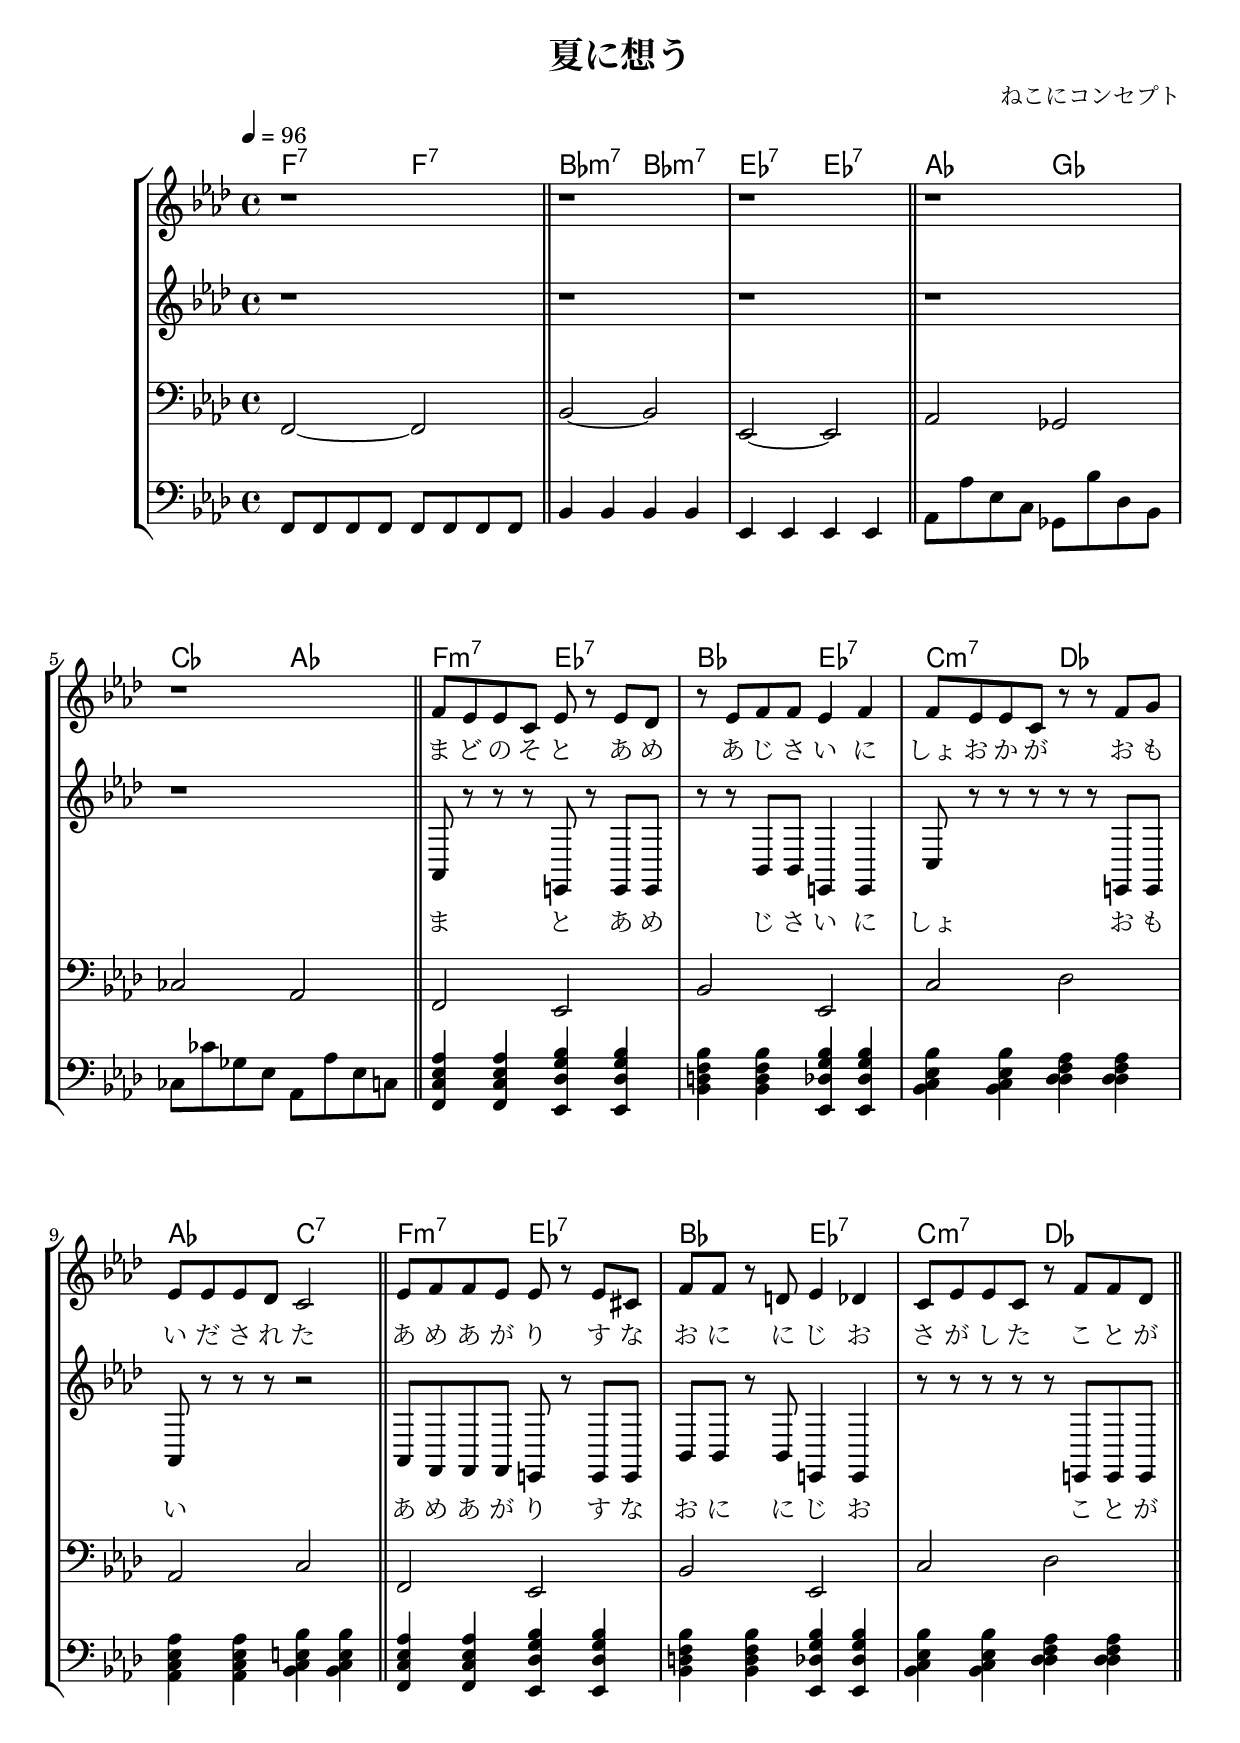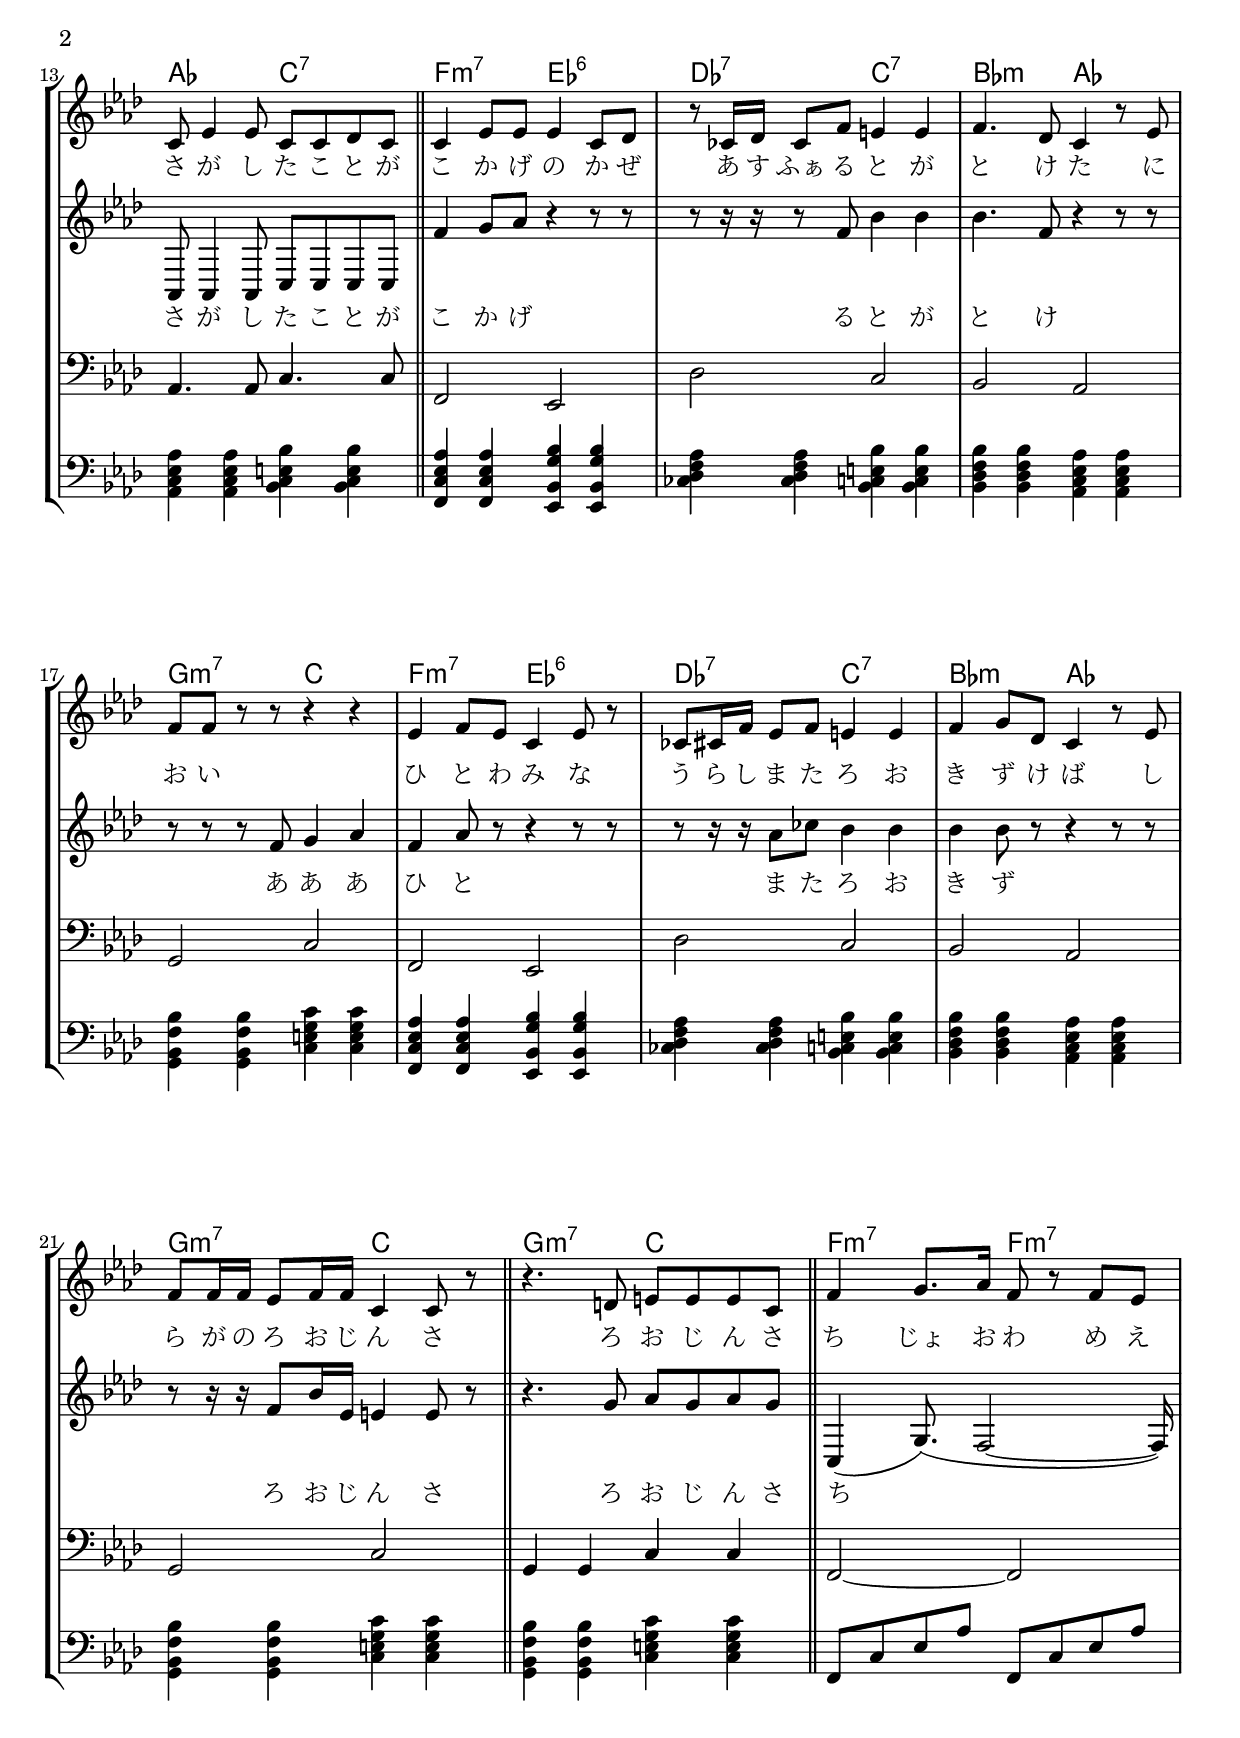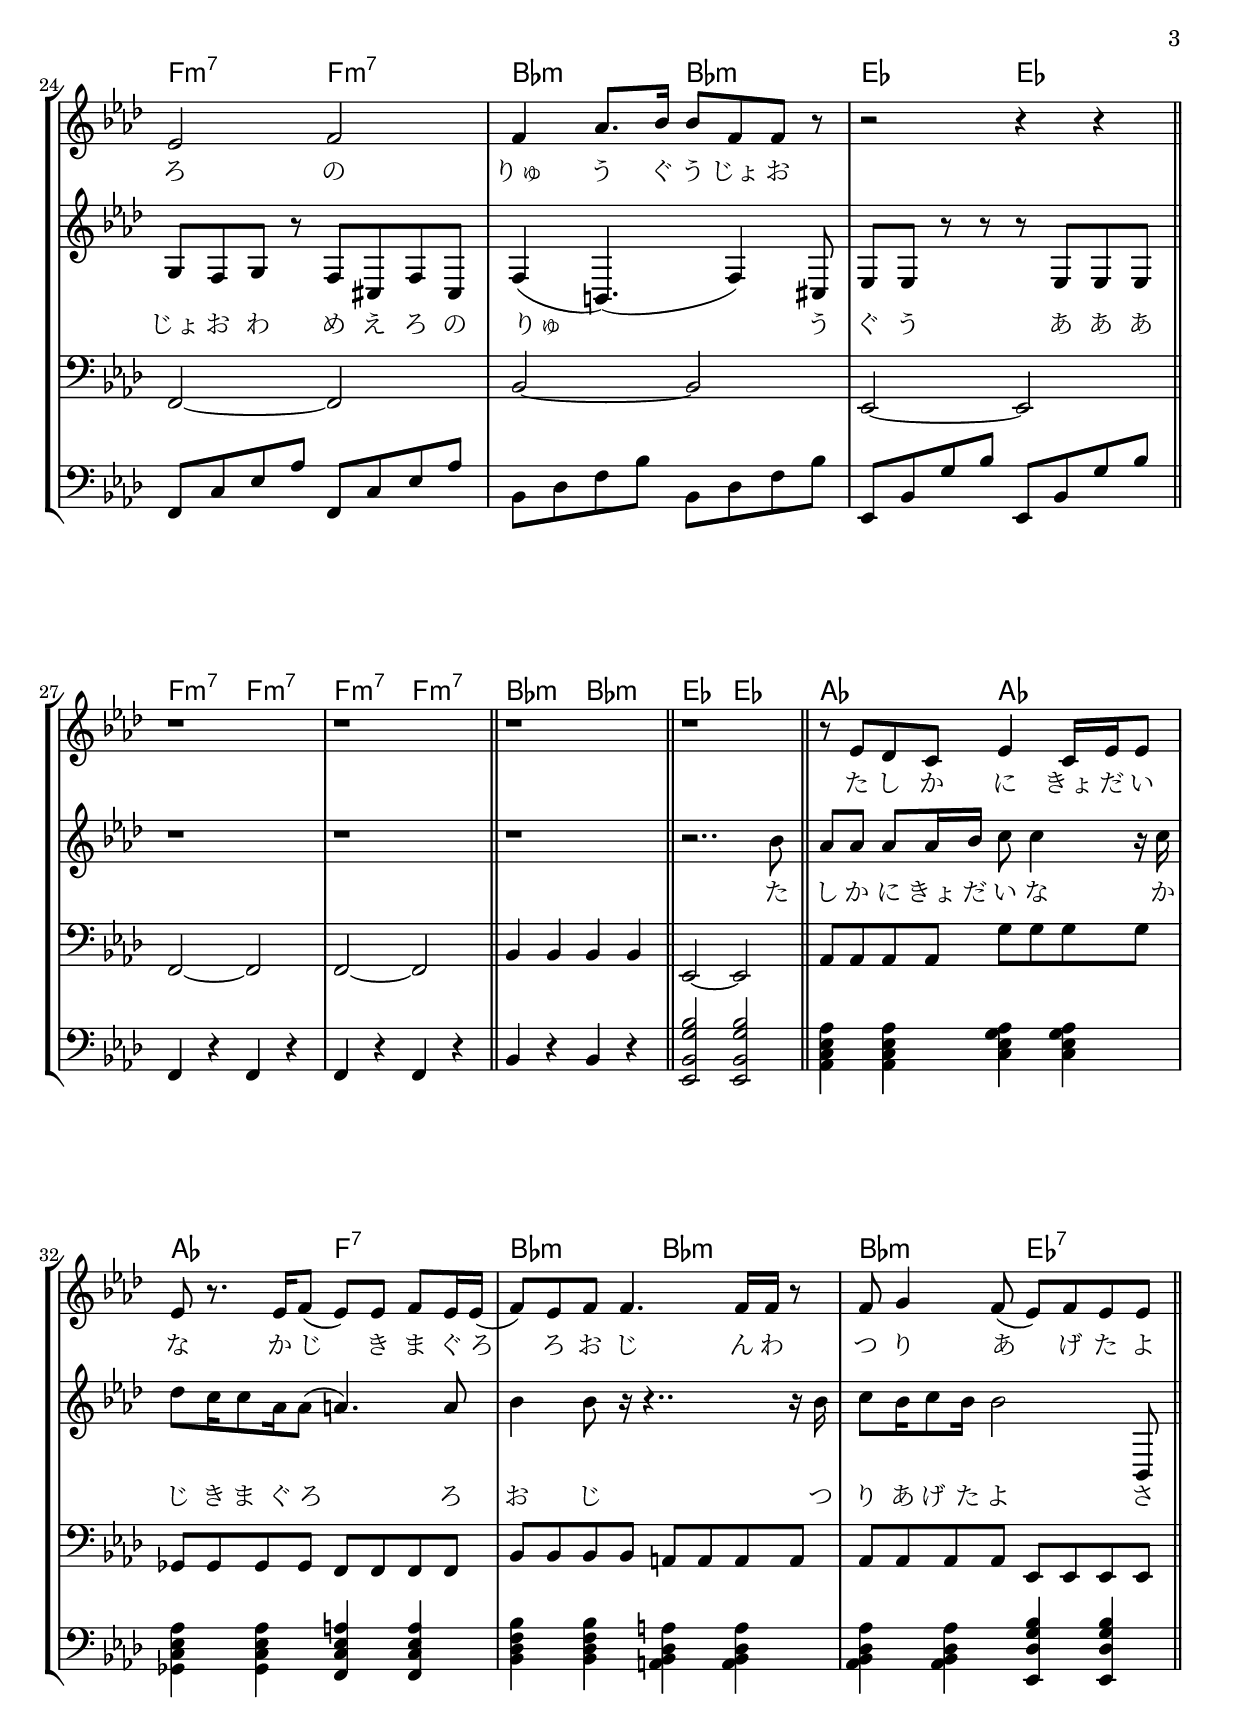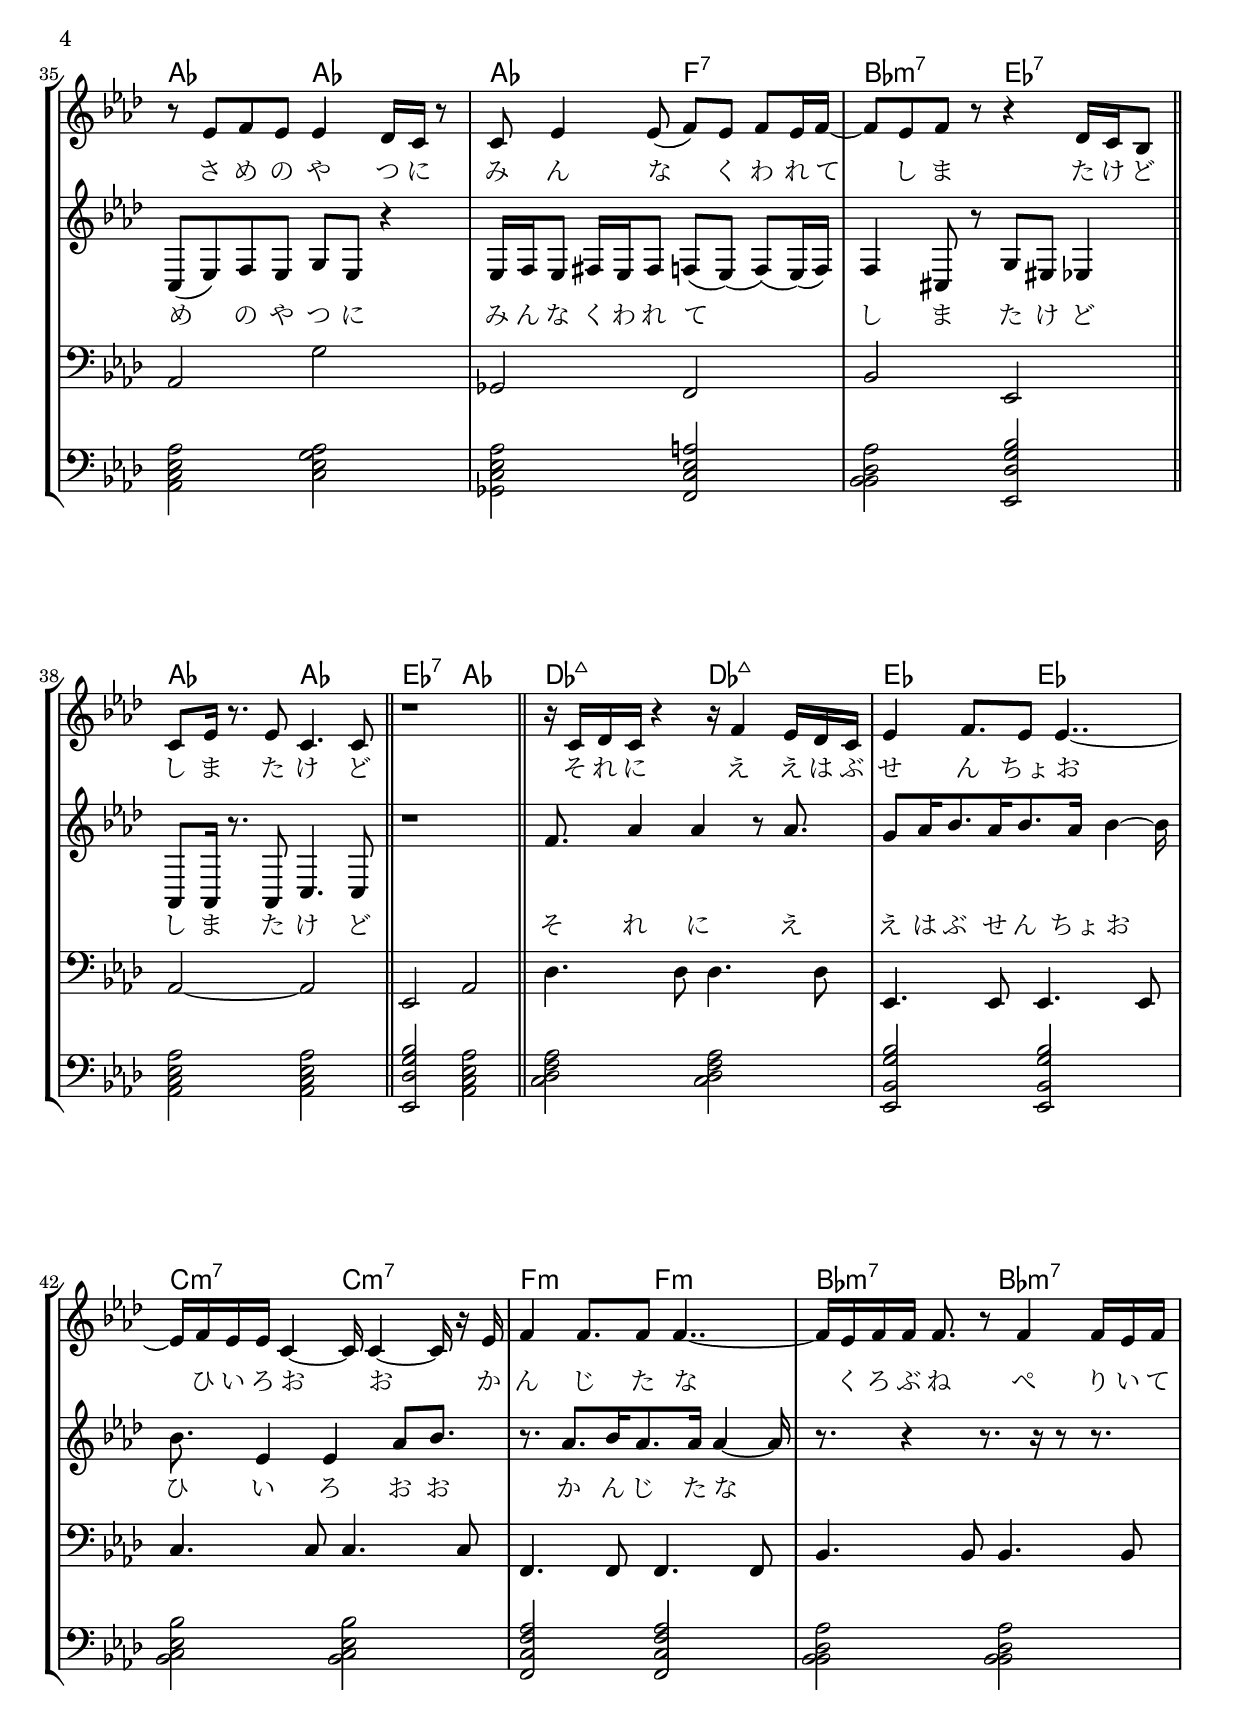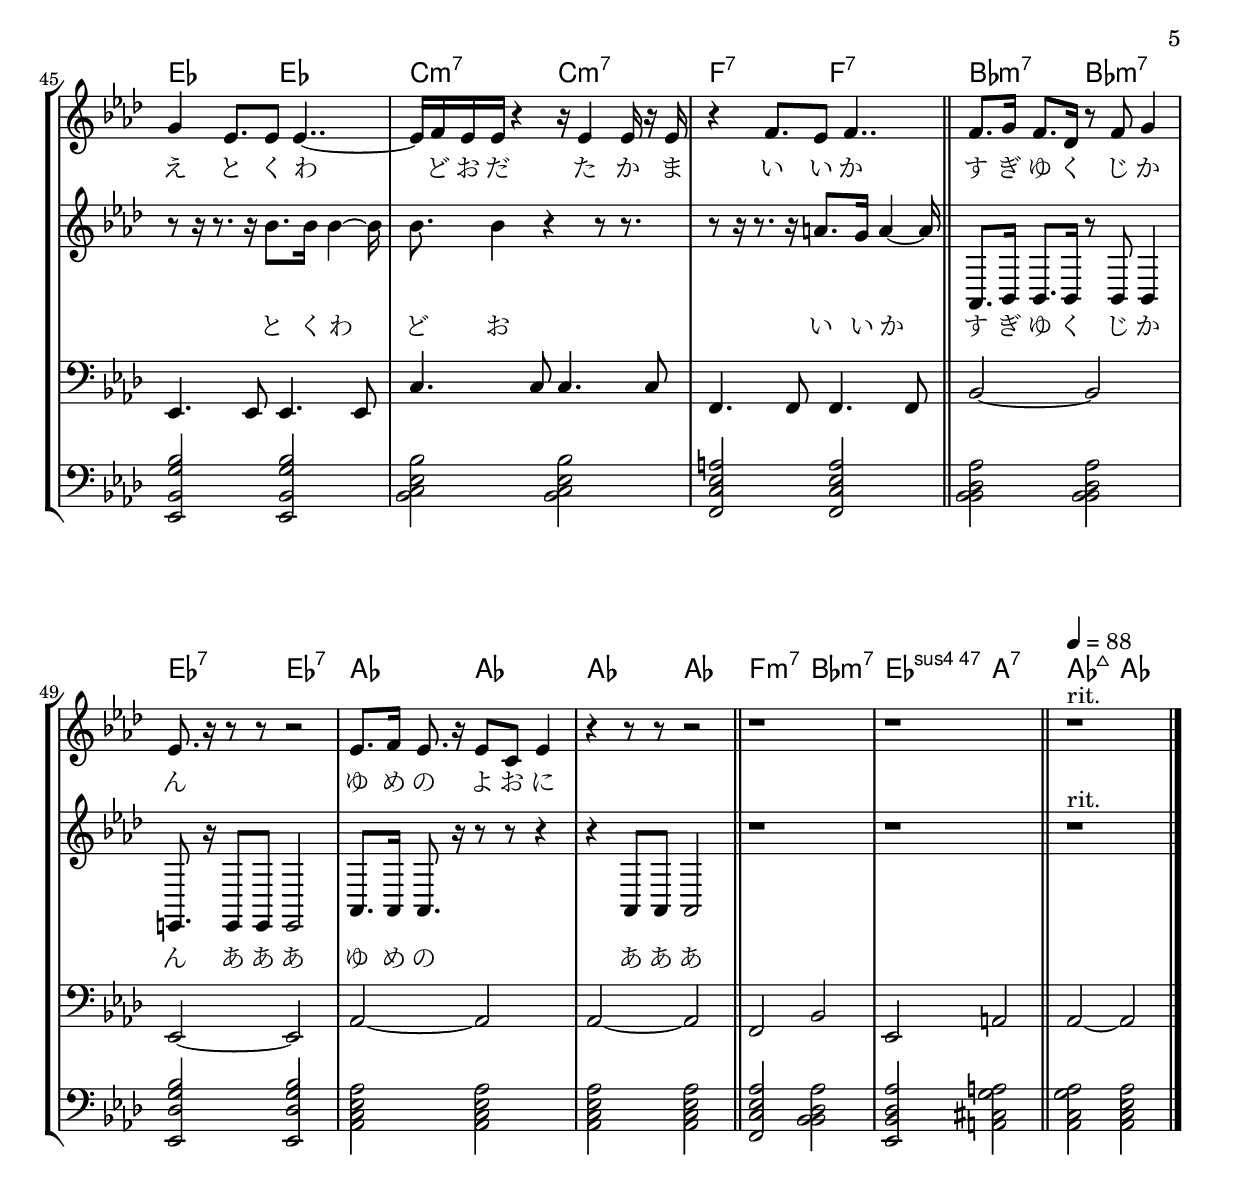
\version "2.12.1"

\header {
	title = \markup {夏に想う}
	composer = \markup \center-column {ねこにコンセプト}
}

harmony = \chordmode {
	f2:7 f:7 

	bes:min7 bes:min7 es:7 es:7 

	as ges ces as 

	f:min7 es:7 bes es:7 c:min7 des as c:7 

	f:min7 es:7 bes es:7 c:min7 des 

	as c:7 

	f:min7 es:6 des:7 c:7 bes:m as g:min7 c f:min7 es:6 des:7 c:7 bes:m as g:min7 c 

	g:min7 c 

	f:min7 f:min7 f:min7 f:min7 bes:m bes:m es es 

	f:min7 f:min7 f:min7 f:min7 

	bes:m bes:m 

	es es 

	as as as f:7 bes:m bes:m bes:m es:7 

	as as as f:7 bes:min7 es:7 

	as as 

	es:7 as 

	des:maj7 des:maj7 es es c:min7 c:min7 f:m f:m bes:min7 bes:min7 es es c:min7 c:min7 f:7 f:7 

	bes:min7 bes:min7 es:7 es:7 as as as as 

	f:min7 bes:min7 es:sus47 a:7 

	as:maj7 as 
}

melody = {
	\key as \major
	\tempo 4 = 96
	r1   
	r1 | r1   
	r1 | r1   
	\set Staff.midiInstrument = #"mmi0.45"
	f'8  es'8  es'8  c'8  es'8  r8  es'8  des'8 
	r8  es'8  f'8  f'8  es'4  f'4 
	f'8  es'8  es'8  c'8  r8  r8  f'8  g'8 
	es'8  es'8  es'8  des'8  c'2
	\set Staff.midiInstrument = #"mmi0.45"
	es'8  f'8  f'8  es'8  es'8  r8  es'8  cis'8 
	f'8  f'8  r8  d'8  es'4  des'4 
	c'8  es'8  es'8  c'8  r8  f'8  f'8  des'8
	\set Staff.midiInstrument = #"Brass Section"
	c'8  es'4  es'8  c'8  c'8  des'8  c'8
	\set Staff.midiInstrument = #"mmi0.45"
	c'4  es'8  es'8  es'4  c'8  des'8 
	r8  ces'16  des'16  ces'8  f'8  e'4  e'4 
	f'4.  des'8  c'4  r8  es'8 
	f'8  f'8  r8  r8  r4  r4 
	es'4  f'8  es'8  c'4  es'8  r8 
	ces'8  cis'16  f'16  es'8  f'8  e'4  e'4 
	f'4  g'8  des'8  c'4  r8  es'8 
	f'8  f'16  f'16  es'8  f'16  f'16  c'4  c'8  	r8 	\set Staff.midiInstrument = #"Pad 4 (choir)"
	r4. d'8  e'8  e'8  e'8  c'8
	\set Staff.midiInstrument = #"Pad 5 (bowed)"
	f'4  g'8.  as'16  f'8  r8  f'8  es'8 
	es'2  f'2 
	f'4  as'8.  bes'16  bes'8  f'8  f'8  r8 
	r2  r4  r4
	r1 | r1   
	r1   
	r1   
	\set Staff.midiInstrument = #"mmi0.45"
	r8 es'8  des'8  c'8  es'4  c'16  es'16  es'8 
	es'8  r8.  es'16  f'8  (es'8)  es'8  f'8  es'16  es'16 
	(f'8)  es'8  f'8  f'4.  f'16  f'16  r8 
	f'8  g'4  f'8  (es'8)  f'8  es'8  es'8
	\set Staff.midiInstrument = #"mmi0.45"
	r8 es'8  f'8  es'8  es'4  des'16  c'16  r8 
	c'8  es'4  es'8  (f'8)  es'8  f'8  es'16  f'16~ 
	f'8  es'8  f'8  r8  r4  des'16  c'16  bes8
	\set Staff.midiInstrument = #"Lead 6 (voice)"
	c'8  es'16  r8.  es'8  c'4.  c'8
	r1   
	\set Staff.midiInstrument = #"mmi0.45"
	r16 c'16  des'16  c'16  r4 r16  f'4  es'16  des'16  c'16 
	es'4  f'8.  es'8  es'4..~ 
	es'16  f'16  es'16  es'16  c'4~c'16  c'4~c'16  r16  es'16 
	f'4  f'8.  f'8  f'4..~ 
	f'16  es'16  f'16  f'16  f'8.  r8  f'4  f'16  es'16  f'16 
	g'4  es'8.  es'8  es'4..~ 
	es'16  f'16  es'16  es'16  r4 r16  es'4  es'16  r16  es'16 
	r4  f'8.  es'8  f'4..
	\set Staff.midiInstrument = #"Synth Voice"
	f'8.  g'16  f'8.  des'16  r8  f'8  g'4 
	es'8.  r16  r8  r8  r2 
	es'8.  f'16  es'8.  r16  es'8  c'8  es'4 
	r4  r8  r8  r2
	r1 | r1   
	\tempo 4 = 88
	r1^"rit." \bar "|."
}

words = \lyricmode {
	
	
	
	ま  ど  の  そ  と  あ  め  あ  じ  さ  い  に  しょ  お  か  が  お  も  い  だ  さ  れ  た  
	あ  め  あ  が  り  す  な  お  に  に  じ  お  さ  が  し  た  こ  と  が  
	さ  が  し  た  こ  と  が  
	こ  か  げ  の  か  ぜ  あ  す  ふぁ  る  と  が  と  け  た  に  お  い  ひ  と  わ  み  な  う  ら  し  ま  た  ろ  お  き  ず  け  ば  し  ら  が  の  ろ  お  じ  ん  さ  
	ろ  お  じ  ん  さ  
	ち  じょ  お  わ  め  え  ろ  の  りゅ  う  ぐ  う  じょ  お  
	
	
	
	た  し  か  に  きょ  だ  い  な  か  じ  き  ま  ぐ  ろ  ろ  お  じ  ん  わ  つ  り  あ  げ  た  よ  
	さ  め  の  や  つ  に  み  ん  な  く  わ  れ  て  し  ま  た  け  ど  
	し  ま  た  け  ど  
	
	そ  れ  に  え  え  は  ぶ  せ  ん  ちょ  お  ひ  い  ろ  お  お  か  ん  じ  た  な  く  ろ  ぶ  ね  ぺ  り  い  て  え  と  く  わ  ど  お  だ  た  か  ま  い  い  か  
	す  ぎ  ゆ  く  じ  か  ん  ゆ  め  の  よ  お  に  
	
	
}

secondmelody = {
	\key as \major
	\tempo 4 = 96
	r1   
	r1 | r1   
	r1 | r1   
	\set Staff.midiInstrument = #"Acoustic Bass"
	as,8  r8  r8  r8  e,8  r8  e,8  e,8 
	r8  r8  bes,8  bes,8  e,4  e,4 
	c8  r8  r8  r8  r8  r8  e,8  e,8 
	as,8  r8  r8  r8  r2
	\set Staff.midiInstrument = #"Acoustic Bass"
	as,8  f,8  f,8  f,8  e,8  r8  e,8  e,8 
	bes,8  bes,8  r8  bes,8  e,4  e,4 
	r8  r8  r8  r8  r8  e,8  e,8  e,8
	\set Staff.midiInstrument = #"Electric Bass (finger)"
	as,8  as,4  as,8  c8  c8  c8  c8
	\set Staff.midiInstrument = #"Pad 7 (halo)"
	f'4  g'8  as'8  r4  r8  r8 
	r8  r16  r16  r8  f'8  bes'4  bes'4 
	bes'4.  f'8  r4  r8  r8 
	r8  r8  r8  f'8  g'4  as'4 
	f'4  as'8  r8  r4  r8  r8 
	r8  r16  r16  as'8  ces''8  bes'4  bes'4 
	bes'4  bes'8  r8  r4  r8  r8 
	r8  r16  r16  f'8  bes'16  es'16  e'4  e'8  	r8 	\set Staff.midiInstrument = #"FX 7 (echoes)"
	r4. g'8  as'8  g'8  as'8  g'8
	\set Staff.midiInstrument = #"Acoustic Bass"
	c4  (g8.)  (f2~f16) 
	g8  f8  g8  r8  f8  cis8  f8  cis8 
	f4  (b,4.)  (f4)  cis8 
	es8  es8  r8  r8  r8  es8  es8  es8
	r1 | r1   
	r1   
	r2.. 
	\set Staff.midiInstrument = #"Voice Oohs"
	bes'8 
	as'8  as'8  as'8  as'16  bes'16  c''8  c''4  r16  c''16 
	des''8  c''16  c''8  as'16  as'8  (a'4.)  a'8 
	bes'4  bes'8  r16  r4..  r16  bes'16 
	c''8  bes'16  c''8  bes'16  bes'2  	\set Staff.midiInstrument = #"Fretless Bass"
	bes,8 
	c8  (es8)  f8  es8  g8  es8  r4 
	es16  f16  es8  fis16  es16  fis8  f8  (es8)  (f8)  (es16)  (f16) 
	f4  cis8  r8  g8  eis8  es4
	\set Staff.midiInstrument = #"Synth Bass 2"
	as,8  as,16  r8.  as,8  c4.  c8
	r1   
	\set Staff.midiInstrument = #"Flute"
	f'8.  as'4  as'4  r8  as'8. 
	g'8  as'16  bes'8.  as'16  bes'8.  as'16  bes'4~bes'16 
	bes'8.  es'4  es'4  as'8  bes'8. 
	r8.  as'8.  bes'16  as'8.  as'16  as'4~as'16 
	r8.  r4  r8.  r16  r8  r8. 
	r8  r16  r8.  r16  bes'8.  bes'16  bes'4~bes'16 
	bes'8.  bes'4  r4  r8  r8. 
	r8  r16  r8.  r16  a'8.  g'16  a'4~a'16
	\set Staff.midiInstrument = #"Acoustic Bass"
	as,8.  bes,16  bes,8.  bes,16  r8  bes,8  bes,4 
	e,8.  r16  e,8  e,8  e,2 
	as,8.  as,16  as,8.  r16  r8  r8  r4 
	r4  as,8  as,8  as,2
	r1 | r1   
	\tempo 4 = 88
	r1^"rit." \bar "|."
}

secondwords = \lyricmode {
	
	
	
	ま  と  あ  め  じ  さ  い  に  しょ  お  も  い  
	あ  め  あ  が  り  す  な  お  に  に  じ  お  こ  と  が  
	さ  が  し  た  こ  と  が  
	こ  か  げ  る  と  が  と  け  あ  あ  あ  ひ  と  ま  た  ろ  お  き  ず  ろ  お  じ  ん  さ  
	ろ  お  じ  ん  さ  
	ち  じょ  お  わ  め  え  ろ  の  りゅ  う  ぐ  う  あ  あ  あ  
	
	
	
	た  し  か  に  きょ  だ  い  な  か  じ  き  ま  ぐ  ろ  ろ  お  じ  つ  り  あ  げ  た  よ  
	さ  め  の  や  つ  に  み  ん  な  く  わ  れ  て  し  ま  た  け  ど  
	し  ま  た  け  ど  
	
	そ  れ  に  え  え  は  ぶ  せ  ん  ちょ  お  ひ  い  ろ  お  お  か  ん  じ  た  な  と  く  わ  ど  お  い  い  か  
	す  ぎ  ゆ  く  じ  か  ん  あ  あ  あ  ゆ  め  の  あ  あ  あ  
	
	
}

tempochange = {
	\tempo 4 = 96
	r1 \bar "||"
	\tempo 4 = 96
	r1 | r1 \bar "||"
	\tempo 4 = 96
	r1 | r1 \bar "||"
	\tempo 4 = 96
	r1 | r1 | r1 | r1 \bar "||"
	\tempo 4 = 96
	r1 | r1 | r1 \bar "||"
	\tempo 4 = 96
	r1 \bar "||"
	\tempo 4 = 96
	r1 | r1 | r1 | r1 | r1 | r1 | r1 | r1 \bar "||"
	\tempo 4 = 96
	r1 \bar "||"
	\tempo 4 = 96
	r1 | r1 | r1 | r1 \bar "||"
	\tempo 4 = 96
	r1 | r1 \bar "||"
	\tempo 4 = 96
	r1 \bar "||"
	\tempo 4 = 96
	r1 \bar "||"
	\tempo 4 = 96
	r1 | r1 | r1 | r1 \bar "||"
	\tempo 4 = 96
	r1 | r1 | r1 \bar "||"
	\tempo 4 = 96
	r1 \bar "||"
	\tempo 4 = 96
	r1 \bar "||"
	\tempo 4 = 96
	r1 | r1 | r1 | r1 | r1 | r1 | r1 | r1 \bar "||"
	\tempo 4 = 96
	r1 | r1 | r1 | r1 \bar "||"
	\tempo 4 = 96
	r1 | r1 \bar "||"
	\tempo 4 = 88
	\tempo 4 = 66 r2 \tempo 4 = 58 r2 \bar "|."
}

mainacc = {
	\clef bass
	\set Staff.midiInstrument = #"Electric Grand"
	\key as \major
	\tempo 4 = 96
	f,2
	~f,2
	\bar "||"

	\set Staff.midiInstrument = #"Electric Grand"
	bes,2
	~bes,2
	es,2
	~es,2
	\bar "||"

	\set Staff.midiInstrument = #"Acoustic grand"
	as,2
	~ges,2
	ces2
	~as,2
	\bar "||"

	\set Staff.midiInstrument = #"Electric Grand"
	f,2
	~es,2
	bes,2
	~es,2
	c2
	~des2
	as,2
	~c2
	\bar "||"

	\set Staff.midiInstrument = #"Electric Grand"
	f,2
	~es,2
	bes,2
	~es,2
	c2
	~des2
	\bar "||"

	\set Staff.midiInstrument = #"Electric Grand"
	as,4.as,8
	c4.c8
	\bar "||"

	\set Staff.midiInstrument = #"Electric Grand"
	f,2
	~es,2
	des2
	~c2
	bes,2
	~as,2
	g,2
	~c2
	f,2
	~es,2
	des2
	~c2
	bes,2
	~as,2
	g,2
	~c2
	\bar "||"

	\set Staff.midiInstrument = #"Electric Grand"
	g,4 g,4
	c4 c4
	\bar "||"

	\set Staff.midiInstrument = #"Electric Grand"
	f,2
	~f,2
	f,2
	~f,2
	bes,2
	~bes,2
	es,2
	~es,2
	\bar "||"

	\set Staff.midiInstrument = #"Electric Grand"
	f,2
	~f,2
	f,2
	~f,2
	\bar "||"

	\set Staff.midiInstrument = #"Synth Bass 2"
	bes,4 bes,4
	bes,4 bes,4
	\bar "||"

	\set Staff.midiInstrument = #"Electric Grand"
	es,2
	~es,2
	\bar "||"

	\set Staff.midiInstrument = #"Electric Grand"
	as,8 as,8 as,8 as,8
	g8 g8 g8 g8
	ges,8 ges,8 ges,8 ges,8
	f,8 f,8 f,8 f,8
	bes,8 bes,8 bes,8 bes,8
	a,8 a,8 a,8 a,8
	as,8 as,8 as,8 as,8
	es,8 es,8 es,8 es,8
	\bar "||"

	\set Staff.midiInstrument = #"Electric Grand"
	as,2
	~g2
	ges,2
	~f,2
	bes,2
	~es,2
	\bar "||"

	\set Staff.midiInstrument = #"Electric Grand"
	as,2
	~as,2
	\bar "||"

	\set Staff.midiInstrument = #"Electric Grand"
	es,2
	~as,2
	\bar "||"

	\set Staff.midiInstrument = #"Electric Grand"
	des4.des8
	des4.des8
	es,4.es,8
	es,4.es,8
	c4.c8
	c4.c8
	f,4.f,8
	f,4.f,8
	bes,4.bes,8
	bes,4.bes,8
	es,4.es,8
	es,4.es,8
	c4.c8
	c4.c8
	f,4.f,8
	f,4.f,8
	\bar "||"

	\set Staff.midiInstrument = #"Electric Grand"
	bes,2
	~bes,2
	es,2
	~es,2
	as,2
	~as,2
	as,2
	~as,2
	\bar "||"

	\set Staff.midiInstrument = #"Electric Grand"
	f,2
	~bes,2
	es,2
	~a,2
	\bar "||"

	\set Staff.midiInstrument = #"Pad 8 (sweep)"
	\tempo 4 = 88
	as,2
	~as,2
	\bar "|."
}

subacc = {
	\clef bass
	\set Staff.midiInstrument = #"Vibraphone"
	\key as \major
	\tempo 4 = 96
	f,8 f,8 f,8 f,8
	f,8 f,8 f,8 f,8
	\bar "||"

	\set Staff.midiInstrument = #"Electric Piano 1"
	bes,4 bes,4
	bes,4 bes,4
	es,4 es,4
	es,4 es,4
	\bar "||"

	\set Staff.midiInstrument = #"Marimba"
	as,8 as es c
	ges,8 bes des bes,
	ces8 ces' ges es
	as,8 as es c
	\bar "||"

	\set Staff.midiInstrument = #"Electric Grand"
	<f, c es as>4 <f, c es as>4
	<es, des g bes>4 <es, des g bes>4
	<bes, d f bes>4 <bes, d f bes>4
	<es, des g bes>4 <es, des g bes>4
	<c bes, es bes>4 <c bes, es bes>4
	<des des f as>4 <des des f as>4
	<as, c es as>4 <as, c es as>4
	<c bes, e bes>4 <c bes, e bes>4
	\bar "||"

	\set Staff.midiInstrument = #"Electric Grand"
	<f, c es as>4 <f, c es as>4
	<es, des g bes>4 <es, des g bes>4
	<bes, d f bes>4 <bes, d f bes>4
	<es, des g bes>4 <es, des g bes>4
	<c bes, es bes>4 <c bes, es bes>4
	<des des f as>4 <des des f as>4
	\bar "||"

	\set Staff.midiInstrument = #"Electric Grand"
	<as, c es as>4 <as, c es as>4
	<c bes, e bes>4 <c bes, e bes>4
	\bar "||"

	\set Staff.midiInstrument = #"Electric Guitar (jazz)"
	<f, c es as>4 <f, c es as>4
	<es, bes, g bes>4 <es, bes, g bes>4
	<des ces f as>4 <des ces f as>4
	<c bes, e bes>4 <c bes, e bes>4
	<bes, des f bes>4 <bes, des f bes>4
	<as, c es as>4 <as, c es as>4
	<g, bes, f bes>4 <g, bes, f bes>4
	<c e g c'>4 <c e g c'>4
	<f, c es as>4 <f, c es as>4
	<es, bes, g bes>4 <es, bes, g bes>4
	<des ces f as>4 <des ces f as>4
	<c bes, e bes>4 <c bes, e bes>4
	<bes, des f bes>4 <bes, des f bes>4
	<as, c es as>4 <as, c es as>4
	<g, bes, f bes>4 <g, bes, f bes>4
	<c e g c'>4 <c e g c'>4
	\bar "||"

	\set Staff.midiInstrument = #"Electric Guitar (jazz)"
	<g, bes, f bes>4 <g, bes, f bes>4
	<c e g c'>4 <c e g c'>4
	\bar "||"

	\set Staff.midiInstrument = #"FX 4 (atmosphere)"
	f,8 c8 es8 as8
	f,8 c8 es8 as8
	f,8 c8 es8 as8
	f,8 c8 es8 as8
	bes,8 des8 f8 bes8
	bes,8 des8 f8 bes8
	es,8 bes,8 g8 bes8
	es,8 bes,8 g8 bes8
	\bar "||"

	\set Staff.midiInstrument = #"Acoustic Guitar (steel)"
	f,4 r4
	f,4 r4
	f,4 r4
	f,4 r4
	\bar "||"

	\set Staff.midiInstrument = #"Taiko Drum"
	bes,4 r4
	bes,4 r4
	\bar "||"

	\set Staff.midiInstrument = #"Electric Guitar (jazz)"
	<es, bes, g bes>2
	<es, bes, g bes>2
	\bar "||"

	\set Staff.midiInstrument = #"Electric Guitar (jazz)"
	<as, c es as>4 <as, c es as>4
	<g c es as>4 <g c es as>4
	<ges, c es as>4 <ges, c es as>4
	<f, c es a>4 <f, c es a>4
	<bes, des f bes>4 <bes, des f bes>4
	<a, bes, des a>4 <a, bes, des a>4
	<as, bes, des as>4 <as, bes, des as>4
	<es, des g bes>4 <es, des g bes>4
	\bar "||"

	\set Staff.midiInstrument = #"Acoustic Guitar (steel)"
	<as, c es as>2
	<g c es as>2
	<ges, c es as>2
	<f, c es a>2
	<bes, bes, des as>2
	<es, des g bes>2
	\bar "||"

	\set Staff.midiInstrument = #"Electric Grand"
	<as, c es as>2
	<as, c es as>2
	\bar "||"

	\set Staff.midiInstrument = #"Electric Piano 1"
	<es, des g bes>2
	<as, c es as>2
	\bar "||"

	\set Staff.midiInstrument = #"Electric Piano 1"
	<des c f as>2
	<des c f as>2
	<es, bes, g bes>2
	<es, bes, g bes>2
	<c bes, es bes>2
	<c bes, es bes>2
	<f, c f as>2
	<f, c f as>2
	<bes, bes, des as>2
	<bes, bes, des as>2
	<es, bes, g bes>2
	<es, bes, g bes>2
	<c bes, es bes>2
	<c bes, es bes>2
	<f, c es a>2
	<f, c es a>2
	\bar "||"

	\set Staff.midiInstrument = #"Electric Piano 1"
	<bes, bes, des as>2
	<bes, bes, des as>2
	<es, des g bes>2
	<es, des g bes>2
	<as, c es as>2
	<as, c es as>2
	<as, c es as>2
	<as, c es as>2
	\bar "||"

	\set Staff.midiInstrument = #"Electric Grand"
	<f, c es as>2
	<bes, bes, des as>2
	<es, bes, des as>2
	<a, cis g a>2
	\bar "||"

	\set Staff.midiInstrument = #"Electric Grand"
	\tempo 4 = 88
	<as, c g as>2
	<as, c es as>2
	\bar "|."
}

percA = {
	\drummode {
	r1 \bar "||"
	r1 |r1 \bar "||"
	hh4 hh4 hh4 hh4  |hh4 hh4 hh4 hh4  \bar "||"
	r1  |r1  |r1  |r2 r8 hho4 hho8  \bar "||"
	r1  |r2. hho4  |r2. hho4  \bar "||"
	r1  \bar "||"
	hh4 hh8 hh2 r8  |\times 16/32{ hh2 hh8. hh8. hh4. hh2. } |hh4 hh8 hh2 r8  |hh4 hh8 hh4 hh4.  |hh4 hh8 hh2 r8  |\times 16/32{ hh2 hh8. hh8. hh4. hh2. } |hh4 hh8 hh2 r8  |\times 16/32{ hh2 hh8. hh1 r4 r16 } \bar "||"
	r1  \bar "||"
	r1 |r1 |r1 |r1 \bar "||"
	r1  |r2 r8 hho4 hho8  \bar "||"
	r1 \bar "||"
	cymr8 cymr16 cymr16 cymr8 cymr16 cymr16 cymr8 cymr16 cymr16 cymr8 cymr8  \bar "||"
	r8 cymr16 cymr16 cymr8 cymr16 cymr16 cymr8 cymr16 cymr16 cymr8 cymr8  |cymr8 cymr16 cymr16 cymr8 cymr16 cymr16 cymr8 cymr16 cymr16 cymr8 cymr8  |cymr8 cymr16 cymr16 cymr8 cymr16 cymr16 cymr8 cymr16 cymr16 cymr8 cymr16 cymr16  |cymr8 cymr16 cymr16 cymr8 cymr16 cymr16 cymr8 cymr16 cymr16 cymr8 cymr8  \bar "||"
	hh4 hh8 hh2 r8  |\times 16/32{ hh2 hh8. hh8. hh4. hh2. } |\times 16/32{ hh2 hh8. hh1 r4 r16 } \bar "||"
	r2 hho2  \bar "||"
	hho8 hho8 hho2.  \bar "||"
	cymr4 cymr4 cymr4 cymr4  |cymr4 cymr8 cymr16 cymr16 cymr4 cymr4  |cymr4 cymr4 cymr4 cymr4  |cymr4 cymr2.  |cymr4 cymr4 cymr4 cymr4  |cymr4 cymr8 cymr16 cymr16 cymr4 cymr4  |cymr4 cymr4 cymr4 cymr4  |cymr4 cymr2.  \bar "||"
	r1  |r2. hho4  |r1  |r2. hho4  \bar "||"
	r1  |r2 r8 hho4 hho8  \bar "||"
	r2 r8 hho4 hho8  \bar "|."
	}
}

percB = {
	\drummode {
	r1 \bar "||"
	r1 |r1 \bar "||"
	r8 ss4 ss4 ss4 ss8  |r8 ss4 ss8 ss8. ss8. ss8  \bar "||"
	r4. hhp2 hhp8  |r4. hhp2 hhp8  |r4. hhp2 hhp8  |hhp4 hhp4 hhp4 hhp4  \bar "||"
	r16 hhp16 hhp8 hhp16 hhp8 hhp2 r16  |r16 hhp16 hhp8 hhp16 hhp8 hhp2 r16  |r16 hhp16 hhp8 hhp16 hhp8 hhp2 hhp16  \bar "||"
	sn16 sn16 sn16 sn16 sn16 sn16 sn16 sn16 sn16 sn16 sn16 sn16 sn16 sn16 sn16 sn16  \bar "||"
	r16 hhp8 hhp8 hhp2 r8.  |\times 16/32{ r8 hhp4 hhp4 hhp8 hhp2 r8 hhp2 r8 } |r16 hhp8 hhp8 hhp2 r8.  |r16 hhp8 hhp8 hhp8. hhp2  |r16 hhp8 hhp8 hhp2 r8.  |\times 16/32{ r8 hhp4 hhp4 hhp8 hhp2 r8 hhp2 r8 } |r16 hhp8 hhp8 hhp2 r8.  |\times 16/32{ r8 hhp4 hhp4 hhp8 hhp1 r4 } \bar "||"
	sn16 sn16 sn16 sn16 sn16 sn16 sn16 sn16 sn16 sn16 sn16 sn16 sn16 sn16 sn16 sn16  \bar "||"
	r1 |r1 |r1 |r1 \bar "||"
	r4. hhp2 hhp8  |hhp4 hhp4 hhp4 hhp4  \bar "||"
	r1 \bar "||"
	r4 sn2 sn8 sn16 sn16  \bar "||"
	r4 sn2 sn4  |r4 sn8 sn4. sn4  |r4 sn2 sn4  |r4 sn2 sn8 sn16 sn16  \bar "||"
	r16 hhp8 hhp8 hhp2 r8.  |\times 16/32{ r8 hhp4 hhp4 hhp8 hhp2 r8 hhp2 r8 } |\times 16/32{ r8 hhp4 hhp4 hhp8 hhp1 r4 } \bar "||"
	hh8 hh16 hh16 hh8 hh16 hh8 hh4. r16  \bar "||"
	r8 sn8. sn16 sn8 sn16 sn16 sn16 sn8. sn8  \bar "||"
	r2 sn2  |r2 sn2  |r2 sn2  |r8 sn8 sn2.  |r2 sn2  |r2 sn2  |r2 sn2  |r8 sn8 sn2.  \bar "||"
	r16 hhp16 hhp8 hhp16 hhp8 hhp2 r16  |r16 hhp16 hhp8 hhp16 hhp8 hhp2 r16  |r16 hhp16 hhp8 hhp16 hhp8 hhp2 r16  |r16 hhp16 hhp8 hhp16 hhp8 hhp2 hhp16  \bar "||"
	r4. hhp2 hhp8  |hhp4 hhp4 hhp4 hhp4  \bar "||"
	hhp4 hhp4 hhp4 hhp4  \bar "|."
	}
}

percC = {
	\drummode {
	r1 \bar "||"
	r1 |r1 \bar "||"
	r8 hhp4 hhp4 hhp4 hhp8  |r8 hhp4 hhp4 hhp4 hhp8  \bar "||"
	hh4 hh4 hh4 hh4  |hh4 hh4 hh4 hh4  |hh4 hh4 hh4 hh4  |r4. hh2 r8  \bar "||"
	hh8. hh8. hh2 r8  |hh8. hh8. hh2 hh8  |hh8. hh8. hh4 hh4 hh8  \bar "||"
	bd4 bd4 bd8 bd8 bd8 bd8  \bar "||"
	r1  |\times 16/32{ r1 r2 hho2 } |r1  |\times 16/32{ r1 r2 hho2 } |r1  |\times 16/32{ r1 r2 hho2 } |r1  |\times 16/32{ r1 r2 hho2 } \bar "||"
	bd4 bd4 bd8 bd8 bd8 bd8  \bar "||"
	r1 |r1 |r1 |r1 \bar "||"
	hh4 hh4 hh4 hh4  |r4. hh2 r8  \bar "||"
	r1 \bar "||"
	bd8. bd16 bd8. bd16 bd8. bd16 bd8. bd16  \bar "||"
	bd8. bd16 bd8. bd16 bd8. bd16 bd8. bd16  |bd8. bd16 bd8. bd16 bd8. bd16 bd4  |bd8. bd16 bd8. bd16 bd8. bd16 bd8. bd16  |bd8. bd16 bd8. bd16 bd8. bd16 bd8. bd16  \bar "||"
	r1  |\times 16/32{ r1 r2 hho2 } |r1  \bar "||"
	r4 sn4. sn16 sn8 sn16 sn16 sn16  \bar "||"
	bd8 bd8 bd8. bd8. bd8 bd8 bd8  \bar "||"
	bd2. r8 bd8  |bd2. r8 bd8  |bd2. r8 bd8  |bd4. bd8 bd4. bd8  |bd2. r8 bd8  |bd2. r8 bd8  |bd2. r8 bd8  |bd2 r8 bd4.  \bar "||"
	hh8. hh8. hh2 r8  |hh8. hh8. hh2 hh8  |hh8. hh8. hh2 r8  |hh8. hh8. hh4 hh4 hh8  \bar "||"
	hh4 hh4 hh4 hh4  |r4. hh2 r8  \bar "||"
	r4. hh2 r8  \bar "|."
	}
}

percD = {
	\drummode {
	r1 \bar "||"
	r1 |r1 \bar "||"
	bd2 bd4. r16 bd16  |bd4 bd4 bd4 bd8. bd16  \bar "||"
	bd2. r8 bd8  |bd8. bd8. bd2 bd8  |bd2. r8 bd8  |bd8. bd4. r16 bd4 bd8  \bar "||"
	r2 ss2  |r2 ss2  |r2 ss2  \bar "||"
	r8 hhp4 hhp4 hhp4 hhp8  \bar "||"
	bd8. bd8. bd2 bd8  |\times 16/32{ bd4. bd4. bd2 bd2 bd4 } |bd8. bd8. bd2 bd8  |bd8. bd8. bd2 r8  |bd8. bd8. bd2 bd8  |\times 16/32{ bd4. bd4. bd2 bd2 bd4 } |bd8. bd8. bd2 bd8  |\times 16/32{ bd4. bd4. bd8 bd2 r8 bd2 } \bar "||"
	r8 hhp4 hhp4 hhp4 hhp8  \bar "||"
	r1 |r1 |r1 |r1 \bar "||"
	bd2. r8 bd8  |bd8. bd4. r16 bd4 bd8  \bar "||"
	r1 \bar "||"
	r4. tommh2 r8  \bar "||"
	r1  |r2 r16 tommh4. r16  |r1  |r4. tommh2 r8  \bar "||"
	bd8. bd8. bd2 bd8  |\times 16/32{ bd4. bd4. bd2 bd2 bd4 } |\times 16/32{ bd4. bd4. bd8 bd2 r8 bd2 } \bar "||"
	bd4. bd8. bd4. r16  \bar "||"
	cymc1  \bar "||"
	r1 |r1 |r1 |r2 r8 tommh8 tommh4  |r1 |r1 |r1 |r8. tommh8. tommh2 r8  \bar "||"
	r2 ss2  |r2 ss2  |r2 ss2  |r2 ss2  \bar "||"
	bd2. r8 bd8  |bd8. bd4. r16 bd4 bd8  \bar "||"
	bd8. bd4. r16 bd4 bd8  \bar "|."
	}
}

percE = {
	\drummode {
	r1 \bar "||"
	r1 |r1 \bar "||"
	r1 | r1 \bar "||"
	r1 | r1 | r1 | r1 \bar "||"
	bd2 r8 bd4 bd8  |bd4. bd4 bd4 bd8  |bd4. bd4 bd4.  \bar "||"
	cymc1  \bar "||"
	r2 ss2  |\times 16/32{ r1 ss1 } |r2 ss2  |\times 16/32{ r1 ss1 } |r2 ss2  |\times 16/32{ r1 ss1 } |r2 ss2  |\times 16/32{ r1 ss1 } \bar "||"
	cymc1  \bar "||"
	r1 |r1 |r1 |r1 \bar "||"
	r1 | r1 \bar "||"
	r1 \bar "||"
	r2 r16 toml4. r16  \bar "||"
	r1  |r2. r8 toml8  |r1  |r2 r16 toml4. r16  \bar "||"
	r2 ss2  |\times 16/32{ r1 ss1 } |r2 ss2  \bar "||"
	r2. cymc4  \bar "||"
	r1 \bar "||"
	r1 |r1 |r1 |r2. r8 toml8  |r1 |r1 |r1 |r2. toml8 toml8  \bar "||"
	bd2 r8 bd4 bd8  |bd4. bd4 bd4 bd8  |bd2 r8 bd4 bd8  |bd4. bd4 bd4.  \bar "||"
	r1 | r1 \bar "||"
	r1 \bar "|."
	}
}

percF = {
	\drummode {
	r1 \bar "||"
	r1 | r1 \bar "||"
	r1 | r1 \bar "||"
	r1 | r1 | r1 | r1 \bar "||"
	r1 | r1 | r1 \bar "||"
	r1 \bar "||"
	r1 |r1 |r1 |r2 r8. sn16 sn4  |r1 |r1 |r1 |\times 16/32{ r1 sn4 sn8 sn2 r8 } \bar "||"
	r1 \bar "||"
	r1 | r1 | r1 | r1 \bar "||"
	r1 | r1 \bar "||"
	r1 \bar "||"
	cymc1  \bar "||"
	cymc1  |r1 |r1 |r1 \bar "||"
	r1 |r1 |\times 16/32{ r1 sn4 sn8 sn2 r8 } \bar "||"
	r1 \bar "||"
	r2. r8 tomfh8  \bar "||"
	r1 |r1 |r1 |r1 |r1 |r1 |r1 |hho1  \bar "||"
	r1 | r1 | r1 | r1 \bar "||"
	r1 | r1 \bar "||"
	r1 \bar "|."
	}
}

percG = {
	\drummode {
	r1 \bar "||"
	r1 | r1 \bar "||"
	r1 | r1 \bar "||"
	r1 | r1 | r1 | r1 \bar "||"
	r1 | r1 | r1 \bar "||"
	r1 \bar "||"
	r1 |r1 |r1 |r2. r8 tomml8  |r1 |r1 |r1 |r2. r8 tomml8  \bar "||"
	r1 \bar "||"
	r1 | r1 | r1 | r1 \bar "||"
	r1 | r1 \bar "||"
	r1 \bar "||"
	r1 \bar "||"
	r1 | r1 | r1 | r1 \bar "||"
	r1 |r1 |r1 \bar "||"
	r1 \bar "||"
	r2. tomml16 tomml8.  \bar "||"
	r1 | r1 | r1 | r1 | r1 | r1 | r1 | r1 \bar "||"
	r1 | r1 | r1 | r1 \bar "||"
	r1 | r1 \bar "||"
	r1 \bar "|."
	}
}

percH = {
	\drummode {
	r1 \bar "||"
	r1 | r1 \bar "||"
	r1 | r1 \bar "||"
	r1 | r1 | r1 | r1 \bar "||"
	r1 | r1 | r1 \bar "||"
	r1 \bar "||"
	r1 |r1 |r1 |r1 |r1 |r1 |r1 |\times 16/32{ r1 r2 r8 tommh4. } \bar "||"
	r1 \bar "||"
	r1 | r1 | r1 | r1 \bar "||"
	r1 | r1 \bar "||"
	r1 \bar "||"
	r1 \bar "||"
	r1 | r1 | r1 | r1 \bar "||"
	r1 |r1 |\times 16/32{ r1 r2 r8 tommh4. } \bar "||"
	r1 \bar "||"
	r1 \bar "||"
	r1 | r1 | r1 | r1 | r1 | r1 | r1 | r1 \bar "||"
	r1 | r1 | r1 | r1 \bar "||"
	r1 | r1 \bar "||"
	r1 \bar "|."
	}
}

percI = {
	\drummode {
	r1 \bar "||"
	r1 | r1 \bar "||"
	r1 | r1 \bar "||"
	r1 | r1 | r1 | r1 \bar "||"
	r1 | r1 | r1 \bar "||"
	r1 \bar "||"
	r1 |r1 |r1 |r1 |r1 |r1 |r1 |\times 16/32{ r1 r2. tomfh4 } \bar "||"
	r1 \bar "||"
	r1 | r1 | r1 | r1 \bar "||"
	r1 | r1 \bar "||"
	r1 \bar "||"
	r1 \bar "||"
	r1 | r1 | r1 | r1 \bar "||"
	r1 |r1 |\times 16/32{ r1 r2. tomfh4 } \bar "||"
	r1 \bar "||"
	r1 \bar "||"
	r1 | r1 | r1 | r1 | r1 | r1 | r1 | r1 \bar "||"
	r1 | r1 | r1 | r1 \bar "||"
	r1 | r1 \bar "||"
	r1 \bar "|."
	}
}

\score {
	<<
		\new StaffGroup <<
			\new ChordNames {\harmony}
			\new Voice = "melody" {\melody}
			\new Lyrics \lyricsto "melody" \words
			\new Voice = "secondmelody" {\secondmelody}
			\new Lyrics \lyricsto "secondmelody" \secondwords
			\new Staff = "mainacc" {\mainacc}
			\new Staff = "subacc" {\subacc}
		>>
	>>
	\layout { }
}
